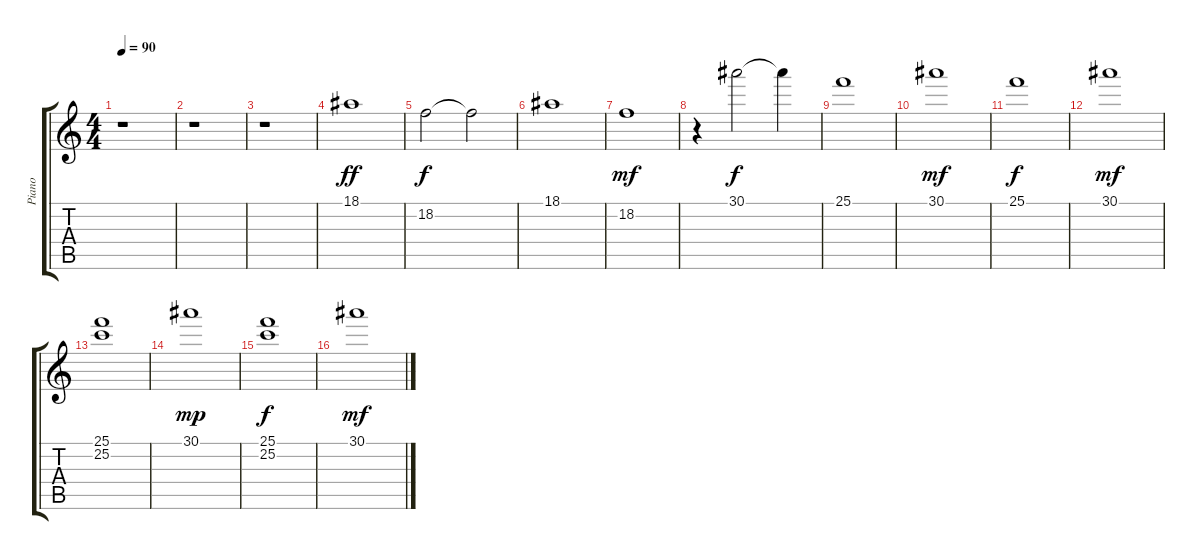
\track ("Piano" "Piano") {instrument pad1newage}
\staff {score tabs}
\tuning (E4 B3 G3 D3 A2 E2) {hide}
\ts (4 4)
\tempo 90
\clef g2
\ks c
r.1{dy mf} |
r.1 |
r.1 |
18.1.1{dy ff} |
18.2.2{dy f} 18.2{t}.2 |
18.1.1 |
18.2.1{dy mf} |
r.4 30.1.2{dy f volume 7 balance 4 instrument percussiveorgan} 30.1{t}.4 |
25.1.1 |
30.1.1{dy mf} |
25.1.1{dy f} |
30.1.1{dy mf} |
(25.1 25.2).1 |
30.1.1{dy mp} |
(25.1 25.2).1{dy f} |
30.1.1{dy mf}
